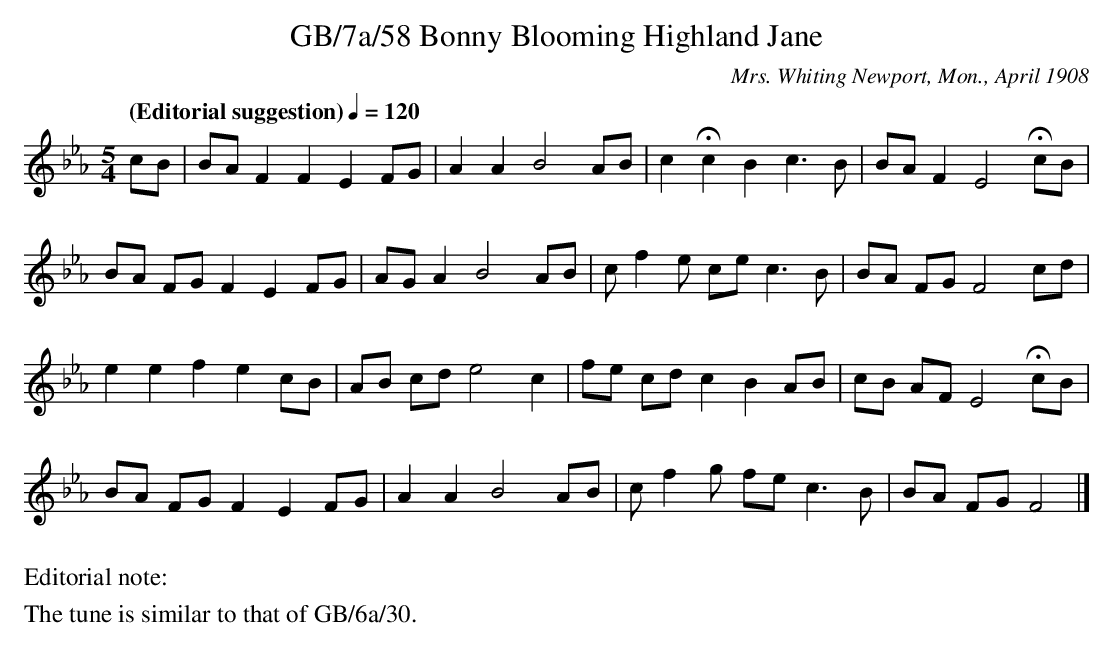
X:1
T:GB/7a/58 Bonny Blooming Highland Jane
C:Mrs. Whiting Newport, Mon., April 1908
L:1/8
Q:"(Editorial suggestion)" 1/4=120
M:5/4
K:Fdor
cB | BA F2 F2 E2 FG | A2 A2 B4 AB | c2 Hc2 B2 c3 B | BA F2 E4 HcB |
BA FG F2 E2 FG | AG A2 B4 AB | c f2 e ce c3 B | BA FG F4 cd |
e2 e2 f2 e2 cB | AB cd e4 c2 | fe cd c2 B2 AB | cB AF E4 HcB |
BA FG F2 E2 FG | A2 A2 B4 AB | c f2 g fe c3 B | BA FG F4 |]
